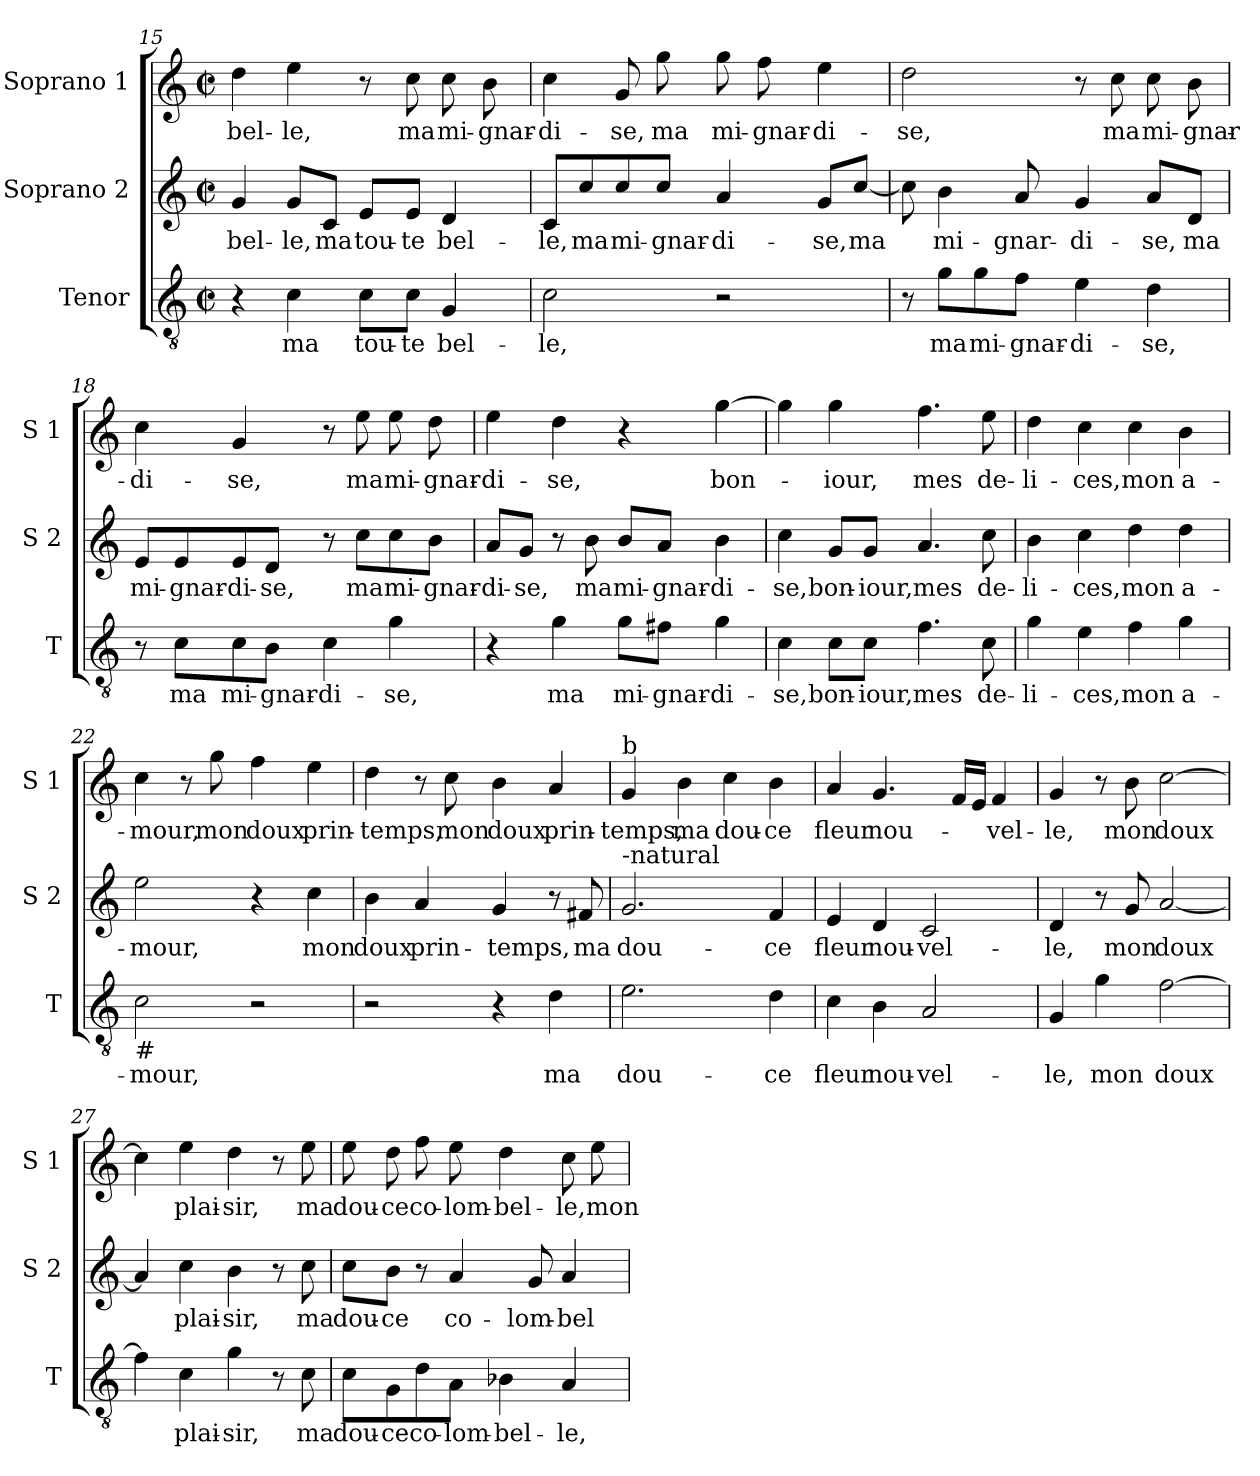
**kern	**text	**kern	**text	**kern	**text
*part3	*part3	*part2	*part2	*part1	*part1
*staff3	*staff3	*staff2	*staff2	*staff1	*staff1
*I"Tenor	*	*I"Soprano 2	*	*I"Soprano 1	*
*I'T	*	*I'S 2	*	*I'S 1	*
*clefGv2	*	*clefG2	*	*clefG2	*
*k[]	*	*k[]	*	*k[]	*
*C:	*	*C:	*	*C:	*
*M2/2	*	*M2/2	*	*M2/2	*
*met(c|)	*	*met(c|)	*	*met(c|)	*
=15	=15	=15	=15	=15	=15
!	!	!	!LO:LY:b	!	!LO:LY:b
4r	.	4g/	bel-	4dd\	bel-
!	!LO:LY:b	!	!LO:LY:b	!	!LO:LY:b
4c\	ma	8g/L	-le,	4ee\	-le,
!	!	!	!LO:LY:b	!	!
.	.	8c/J	ma	.	.
!	!LO:LY:b	!	!LO:LY:b	!	!
8c\L	tou-	8e/L	tou-	8r	.
!	!LO:LY:b	!	!LO:LY:b	!	!LO:LY:b
8c\J	-te	8e/J	-te	8cc\	ma
!	!LO:LY:b	!	!LO:LY:b	!	!LO:LY:b
4G/	bel-	4d/	bel-	8cc\	mi-
!	!	!	!	!	!LO:LY:b
.	.	.	.	8b\	-gnar-
=16	=16	=16	=16	=16	=16
!	!LO:LY:b	!	!LO:LY:b	!	!LO:LY:b
2c\	-le,	8c/L	-le,	4cc\	-di-
!	!	!	!LO:LY:b	!	!
.	.	8cc/	ma	.	.
!	!	!	!LO:LY:b	!	!LO:LY:b
.	.	8cc/	mi-	8g/	-se,
!	!	!	!LO:LY:b	!	!LO:LY:b
.	.	8cc/J	-gnar-	8gg\	ma
!	!	!	!LO:LY:b	!	!LO:LY:b
2r	.	4a/	-di-	8gg\	mi-
!	!	!	!	!	!LO:LY:b
.	.	.	.	8ff\	-gnar-
!	!	!	!LO:LY:b	!	!LO:LY:b
.	.	8g/L	-se,	4ee\	-di-
!	!	!	!LO:LY:b	!	!
.	.	[8cc/J	ma	.	.
!!LO:LB:g=z
=17	=17	=17	=17	=17	=17
!	!	!	!	!	!LO:LY:b
8r	.	8cc\]	.	2dd\	-se,
!	!LO:LY:b	!	!LO:LY:b	!	!
8g\L	ma	4b\	mi-	.	.
!	!LO:LY:b	!	!	!	!
8g\	mi-	.	.	.	.
!	!LO:LY:b	!	!LO:LY:b	!	!
8f\J	-gnar-	8a/	-gnar-	.	.
!	!LO:LY:b	!	!LO:LY:b	!	!
4e\	-di-	4g/	-di-	8r	.
!	!	!	!	!	!LO:LY:b
.	.	.	.	8cc\	ma
!	!LO:LY:b	!	!LO:LY:b	!	!LO:LY:b
4d\	-se,	8a/L	-se,	8cc\	mi-
!	!	!	!LO:LY:b	!	!LO:LY:b
.	.	8d/J	ma	8b\	-gnar-
=18	=18	=18	=18	=18	=18
!	!	!	!LO:LY:b	!	!LO:LY:b
8r	.	8e/L	mi-	4cc\	-di-
!	!LO:LY:b	!	!LO:LY:b	!	!
8c\L	ma	8e/	-gnar-	.	.
!	!LO:LY:b	!	!LO:LY:b	!	!LO:LY:b
8c\	mi-	8e/	-di-	4g/	-se,
!	!LO:LY:b	!	!LO:LY:b	!	!
8B\J	-gnar-	8d/J	-se,	.	.
!	!LO:LY:b	!	!	!	!
4c\	-di-	8r	.	8r	.
!	!	!	!LO:LY:b	!	!LO:LY:b
.	.	8cc\L	ma	8ee\	ma
!	!LO:LY:b	!	!LO:LY:b	!	!LO:LY:b
4g\	-se,	8cc\	mi-	8ee\	mi-
!	!	!	!LO:LY:b	!	!LO:LY:b
.	.	8b\J	-gnar-	8dd\	-gnar-
=19	=19	=19	=19	=19	=19
!	!	!	!LO:LY:b	!	!LO:LY:b
4r	.	8a/L	-di-	4ee\	-di-
!	!	!	!LO:LY:b	!	!
.	.	8g/J	-se,	.	.
!	!LO:LY:b	!	!	!	!LO:LY:b
4g\	ma	8r	.	4dd\	-se,
!	!	!	!LO:LY:b	!	!
.	.	8b\	ma	.	.
!	!LO:LY:b	!	!LO:LY:b	!	!
8g\L	mi-	8b/L	mi-	4r	.
!	!LO:LY:b	!	!LO:LY:b	!	!
8f#X\J	-gnar-	8a/J	-gnar-	.	.
!	!LO:LY:b	!	!LO:LY:b	!	!LO:LY:b
4g\	-di-	4b\	-di-	[4gg\	bon-
=20	=20	=20	=20	=20	=20
!	!LO:LY:b	!	!LO:LY:b	!	!
4c\	-se,	4cc\	-se,	4gg\]	.
!	!LO:LY:b	!	!LO:LY:b	!	!LO:LY:b
8c\L	bon-	8g/L	bon-	4gg\	-iour,
!	!LO:LY:b	!	!LO:LY:b	!	!
8c\J	-iour,	8g/J	-iour,	.	.
!	!LO:LY:b	!	!LO:LY:b	!	!LO:LY:b
4.f\	mes	4.a/	mes	4.ff\	mes
!	!LO:LY:b	!	!LO:LY:b	!	!LO:LY:b
8c\	de-	8cc\	de-	8ee\	de-
!!LO:LB:g=z
=21	=21	=21	=21	=21	=21
!	!LO:LY:b	!	!LO:LY:b	!	!LO:LY:b
4g\	-li-	4b\	-li-	4dd\	-li-
!	!LO:LY:b	!	!LO:LY:b	!	!LO:LY:b
4e\	-ces,	4cc\	-ces,	4cc\	-ces,
!	!LO:LY:b	!	!LO:LY:b	!	!LO:LY:b
4f\	mon	4dd\	mon	4cc\	mon
!	!LO:LY:b	!	!LO:LY:b	!	!LO:LY:b
4g\	a-	4dd\	a-	4b\	a-
=22	=22	=22	=22	=22	=22
!LO:TX:b:t=#	!	!	!	!	!
!	!LO:LY:b	!	!LO:LY:b	!	!LO:LY:b
2c\	-mour,	2ee\	-mour,	4cc\	-mour,
.	.	.	.	8r	.
!	!	!	!	!	!LO:LY:b
.	.	.	.	8gg\	mon
!	!	!	!	!	!LO:LY:b
2r	.	4r	.	4ff\	doux
!	!	!	!LO:LY:b	!	!LO:LY:b
.	.	4cc\	mon	4ee\	prin-
=23	=23	=23	=23	=23	=23
!	!	!	!LO:LY:b	!	!LO:LY:b
2r	.	4b\	doux	4dd\	-temps,
!	!	!	!LO:LY:b	!	!
.	.	4a/	prin-	8r	.
!	!	!	!	!	!LO:LY:b
.	.	.	.	8cc\	mon
!	!	!	!LO:LY:b	!	!LO:LY:b
4r	.	4g/	-temps,	4b\	doux
!	!LO:LY:b	!	!	!	!LO:LY:b
4d\	ma	8r	.	4a/	prin-
!	!	!	!LO:LY:b	!	!
.	.	8f#X/	ma	.	.
=24	=24	=24	=24	=24	=24
!	!	!	!	!LO:TX:a:t=b	!
!	!	!LO:TX:a:t=-natural	!	!	!
!	!LO:LY:b	!	!LO:LY:b	!	!LO:LY:b
2.e\	dou-	2.g/	dou-	4g/	-temps,
!	!	!	!	!	!LO:LY:b
.	.	.	.	4b\	ma
!	!	!	!	!	!LO:LY:b
.	.	.	.	4cc\	dou-
!	!LO:LY:b	!	!LO:LY:b	!	!LO:LY:b
4d\	-ce	4f/	-ce	4b\	-ce
!!LO:LB:g=z
=25	=25	=25	=25	=25	=25
!	!LO:LY:b	!	!LO:LY:b	!	!LO:LY:b
4c\	fleur	4e/	fleur	4a/	fleur
!	!LO:LY:b	!	!LO:LY:b	!	!LO:LY:b
4B\	nou-	4d/	nou-	4.g/	nou-
!	!LO:LY:b	!	!LO:LY:b	!	!
2A/	-vel-	2c/	-vel-	.	.
.	.	.	.	16f/LL	.
.	.	.	.	16e/JJ	.
!	!	!	!	!	!LO:LY:b
.	.	.	.	4f/	-vel-
=26	=26	=26	=26	=26	=26
!	!LO:LY:b	!	!LO:LY:b	!	!LO:LY:b
4G/	-le,	4d/	-le,	4g/	-le,
!	!LO:LY:b	!	!	!	!
4g\	mon	8r	.	8r	.
!	!	!	!LO:LY:b	!	!LO:LY:b
.	.	8g/	mon	8b\	mon
!	!LO:LY:b	!	!LO:LY:b	!	!LO:LY:b
[2f\	doux	[2a/	doux	[2cc\	doux
=27	=27	=27	=27	=27	=27
4f\]	.	4a/]	.	4cc\]	.
!	!LO:LY:b	!	!LO:LY:b	!	!LO:LY:b
4c\	plai-	4cc\	plai-	4ee\	plai-
!	!LO:LY:b	!	!LO:LY:b	!	!LO:LY:b
4g\	-sir,	4b\	-sir,	4dd\	-sir,
8r	.	8r	.	8r	.
!	!LO:LY:b	!	!LO:LY:b	!	!LO:LY:b
8c\	ma	8cc\	ma	8ee\	ma
=28	=28	=28	=28	=28	=28
!	!LO:LY:b	!	!LO:LY:b	!	!LO:LY:b
8c\L	dou-	8cc\L	dou-	8ee\	dou-
!	!LO:LY:b	!	!LO:LY:b	!	!LO:LY:b
8G\	-ce	8b\J	-ce	8dd\	-ce
!	!LO:LY:b	!	!	!	!LO:LY:b
8d\	co-	8r	.	8ff\	co-
!	!LO:LY:b	!	!LO:LY:b	!	!LO:LY:b
8A\J	-lom-	4a/	co-	8ee\	-lom-
!	!LO:LY:b	!	!	!	!LO:LY:b
4B-X\	-bel-	.	.	4dd\	-bel-
!	!	!	!LO:LY:b	!	!
.	.	8g/	-lom-	.	.
!	!LO:LY:b	!	!LO:LY:b	!	!LO:LY:b
4A/	-le,	4a/	-bel-	8cc\	-le,
!	!	!	!	!	!LO:LY:b
.	.	.	.	8ee\	mon
=	=	=	=	=	=
*-	*-	*-	*-	*-	*-
